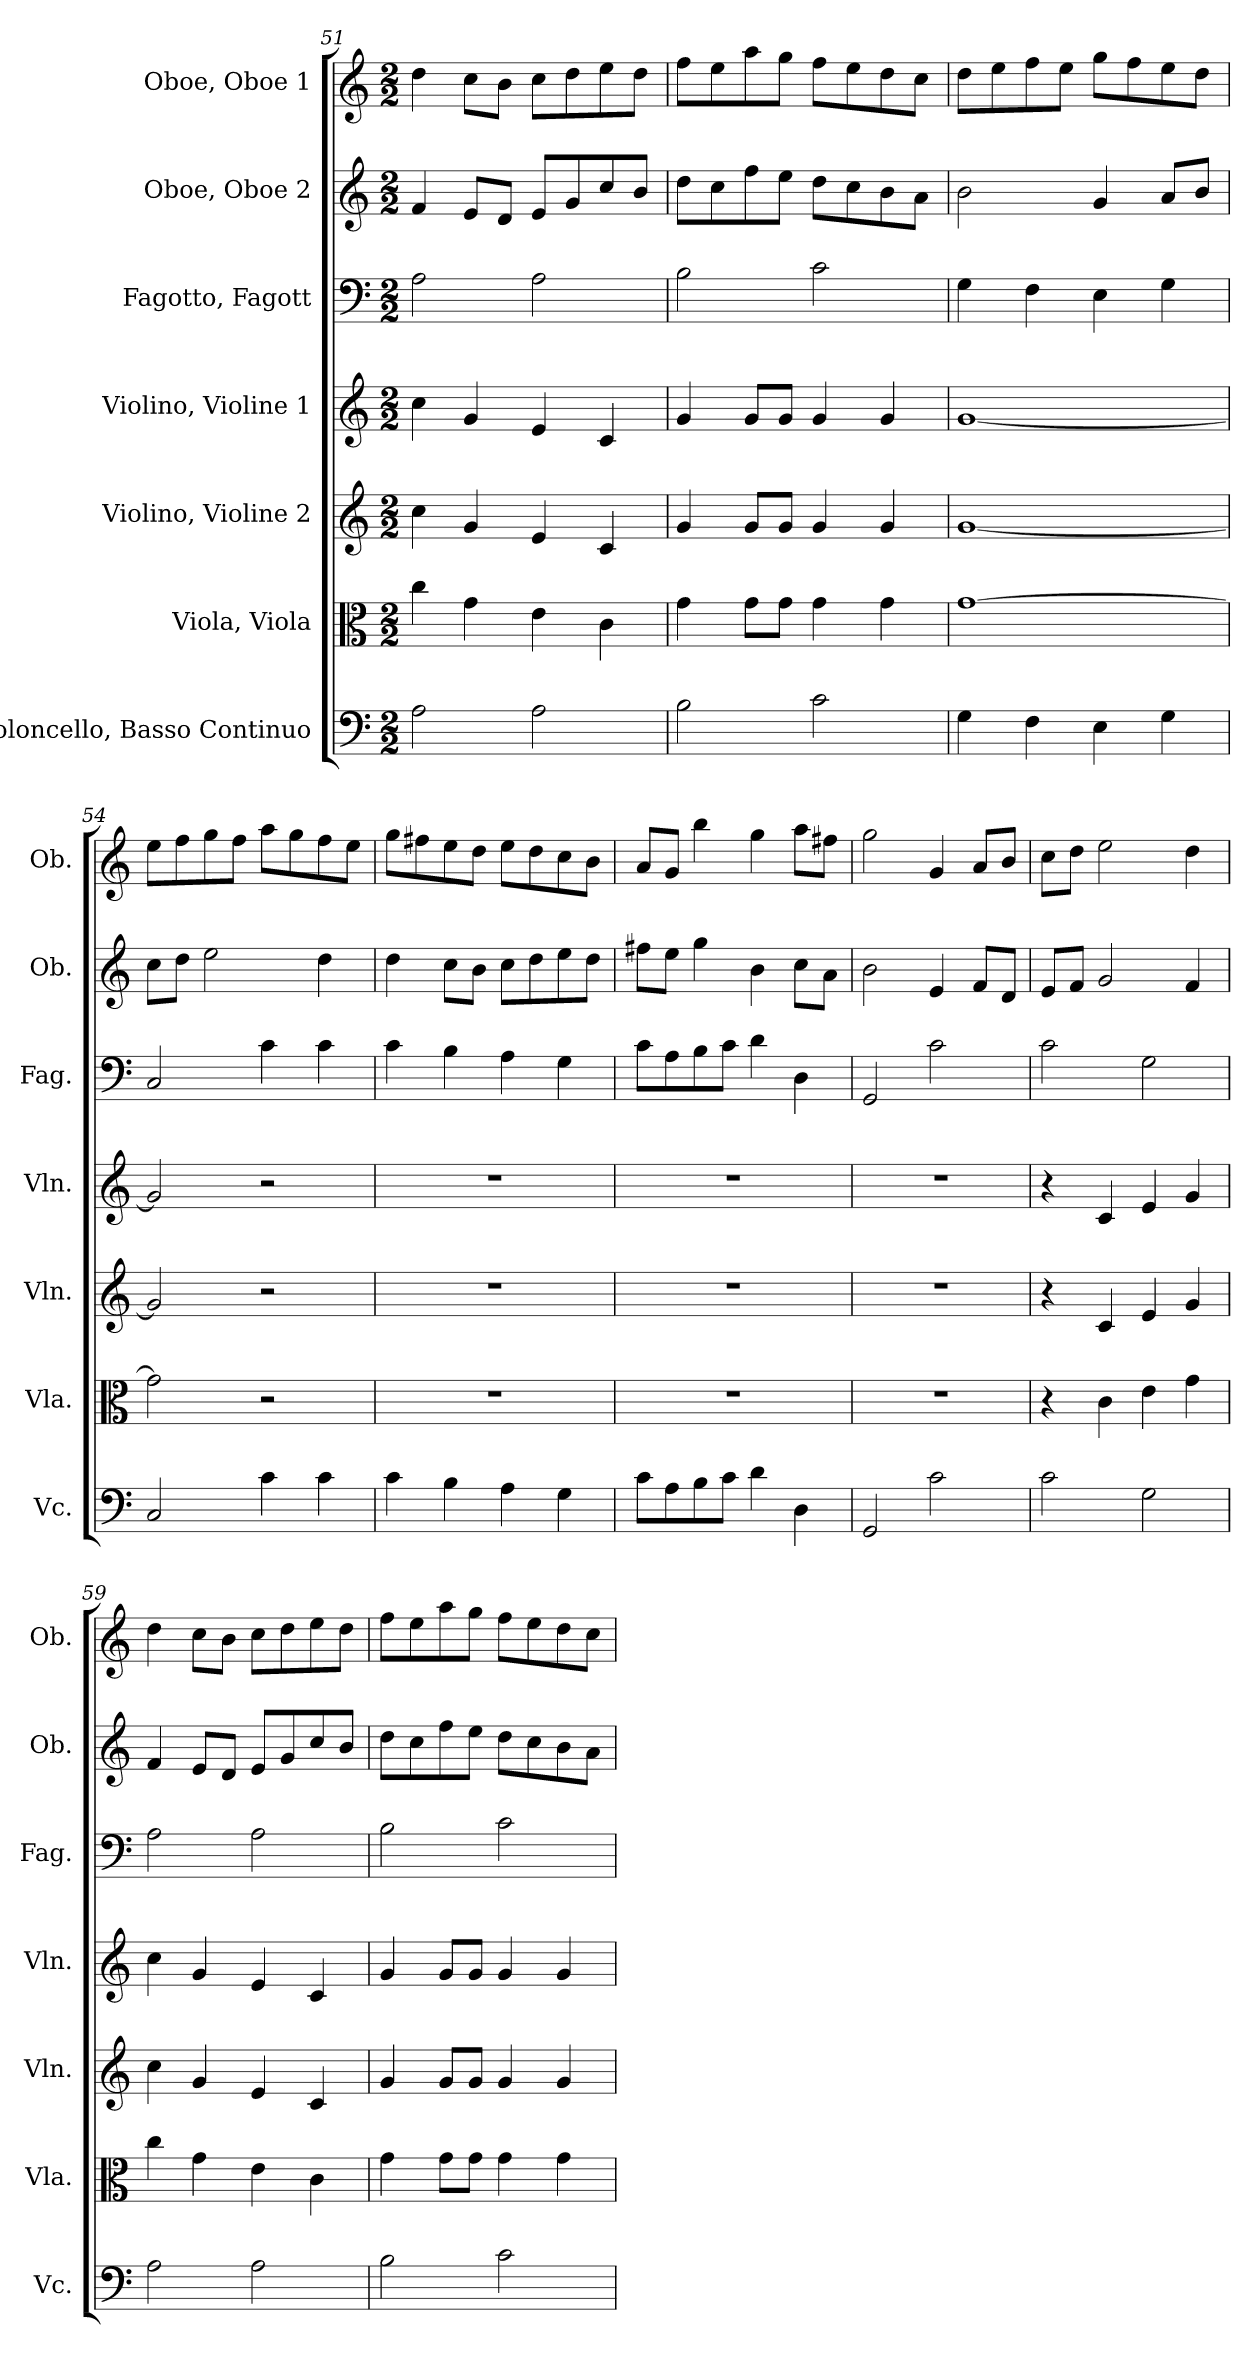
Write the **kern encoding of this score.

**kern	**kern	**kern	**kern	**kern	**kern	**kern
*part7	*part6	*part5	*part4	*part3	*part2	*part1
*staff7	*staff6	*staff5	*staff4	*staff3	*staff2	*staff1
*I"Violoncello, Basso Continuo	*I"Viola, Viola	*I"Violino, Violine 2	*I"Violino, Violine 1	*I"Fagotto, Fagott	*I"Oboe, Oboe 2	*I"Oboe, Oboe 1
*I'Vc.	*I'Vla.	*I'Vln.	*I'Vln.	*I'Fag.	*I'Ob.	*I'Ob.
*clefF4	*clefC3	*clefG2	*clefG2	*clefF4	*clefG2	*clefG2
*k[]	*k[]	*k[]	*k[]	*k[]	*k[]	*k[]
*M2/2	*M2/2	*M2/2	*M2/2	*M2/2	*M2/2	*M2/2
=51	=51	=51	=51	=51	=51	=51
2A\	4cc\	4cc\	4cc\	2A\	4f/	4dd\
.	4g\	4g/	4g/	.	8e/L	8cc\L
.	.	.	.	.	8d/J	8b\J
2A\	4e\	4e/	4e/	2A\	8e/L	8cc\L
.	.	.	.	.	8g/	8dd\
.	4c\	4c/	4c/	.	8cc/	8ee\
.	.	.	.	.	8b/J	8dd\J
=52	=52	=52	=52	=52	=52	=52
2B\	4g\	4g/	4g/	2B\	8dd\L	8ff\L
.	.	.	.	.	8cc\	8ee\
.	8g\L	8g/L	8g/L	.	8ff\	8aa\
.	8g\J	8g/J	8g/J	.	8ee\J	8gg\J
2c\	4g\	4g/	4g/	2c\	8dd\L	8ff\L
.	.	.	.	.	8cc\	8ee\
.	4g\	4g/	4g/	.	8b\	8dd\
.	.	.	.	.	8a\J	8cc\J
=53	=53	=53	=53	=53	=53	=53
4G\	[1g	[1g	[1g	4G\	2b\	8dd\L
.	.	.	.	.	.	8ee\
4F\	.	.	.	4F\	.	8ff\
.	.	.	.	.	.	8ee\J
4E\	.	.	.	4E\	4g/	8gg\L
.	.	.	.	.	.	8ff\
4G\	.	.	.	4G\	8a/L	8ee\
.	.	.	.	.	8b/J	8dd\J
=54	=54	=54	=54	=54	=54	=54
2C/	2g\]	2g/]	2g/]	2C/	8cc\L	8ee\L
.	.	.	.	.	8dd\J	8ff\
.	.	.	.	.	2ee\	8gg\
.	.	.	.	.	.	8ff\J
4c\	2r	2r	2r	4c\	.	8aa\L
.	.	.	.	.	.	8gg\
4c\	.	.	.	4c\	4dd\	8ff\
.	.	.	.	.	.	8ee\J
!!LO:PB:g=z
=55	=55	=55	=55	=55	=55	=55
4c\	1r	1r	1r	4c\	4dd\	8gg\L
.	.	.	.	.	.	8ff#X\
4B\	.	.	.	4B\	8cc\L	8ee\
.	.	.	.	.	8b\J	8dd\J
4A\	.	.	.	4A\	8cc\L	8ee\L
.	.	.	.	.	8dd\	8dd\
4G\	.	.	.	4G\	8ee\	8cc\
.	.	.	.	.	8dd\J	8b\J
=56	=56	=56	=56	=56	=56	=56
8c\L	1r	1r	1r	8c\L	8ff#X\L	8a/L
8A\	.	.	.	8A\	8ee\J	8g/J
8B\	.	.	.	8B\	4gg\	4bb\
8c\J	.	.	.	8c\J	.	.
4d\	.	.	.	4d\	4b\	4gg\
4D\	.	.	.	4D\	8cc\L	8aa\L
.	.	.	.	.	8a\J	8ff#X\J
=57	=57	=57	=57	=57	=57	=57
2GG/	1r	1r	1r	2GG/	2b\	2gg\
2c\	.	.	.	2c\	4e/	4g/
.	.	.	.	.	8f/L	8a/L
.	.	.	.	.	8d/J	8b/J
=58	=58	=58	=58	=58	=58	=58
2c\	4r	4r	4r	2c\	8e/L	8cc\L
.	.	.	.	.	8f/J	8dd\J
.	4c\	4c/	4c/	.	2g/	2ee\
2G\	4e\	4e/	4e/	2G\	.	.
.	4g\	4g/	4g/	.	4f/	4dd\
=59	=59	=59	=59	=59	=59	=59
2A\	4cc\	4cc\	4cc\	2A\	4f/	4dd\
.	4g\	4g/	4g/	.	8e/L	8cc\L
.	.	.	.	.	8d/J	8b\J
2A\	4e\	4e/	4e/	2A\	8e/L	8cc\L
.	.	.	.	.	8g/	8dd\
.	4c\	4c/	4c/	.	8cc/	8ee\
.	.	.	.	.	8b/J	8dd\J
=60	=60	=60	=60	=60	=60	=60
2B\	4g\	4g/	4g/	2B\	8dd\L	8ff\L
.	.	.	.	.	8cc\	8ee\
.	8g\L	8g/L	8g/L	.	8ff\	8aa\
.	8g\J	8g/J	8g/J	.	8ee\J	8gg\J
2c\	4g\	4g/	4g/	2c\	8dd\L	8ff\L
.	.	.	.	.	8cc\	8ee\
.	4g\	4g/	4g/	.	8b\	8dd\
.	.	.	.	.	8a\J	8cc\J
=	=	=	=	=	=	=
*-	*-	*-	*-	*-	*-	*-
